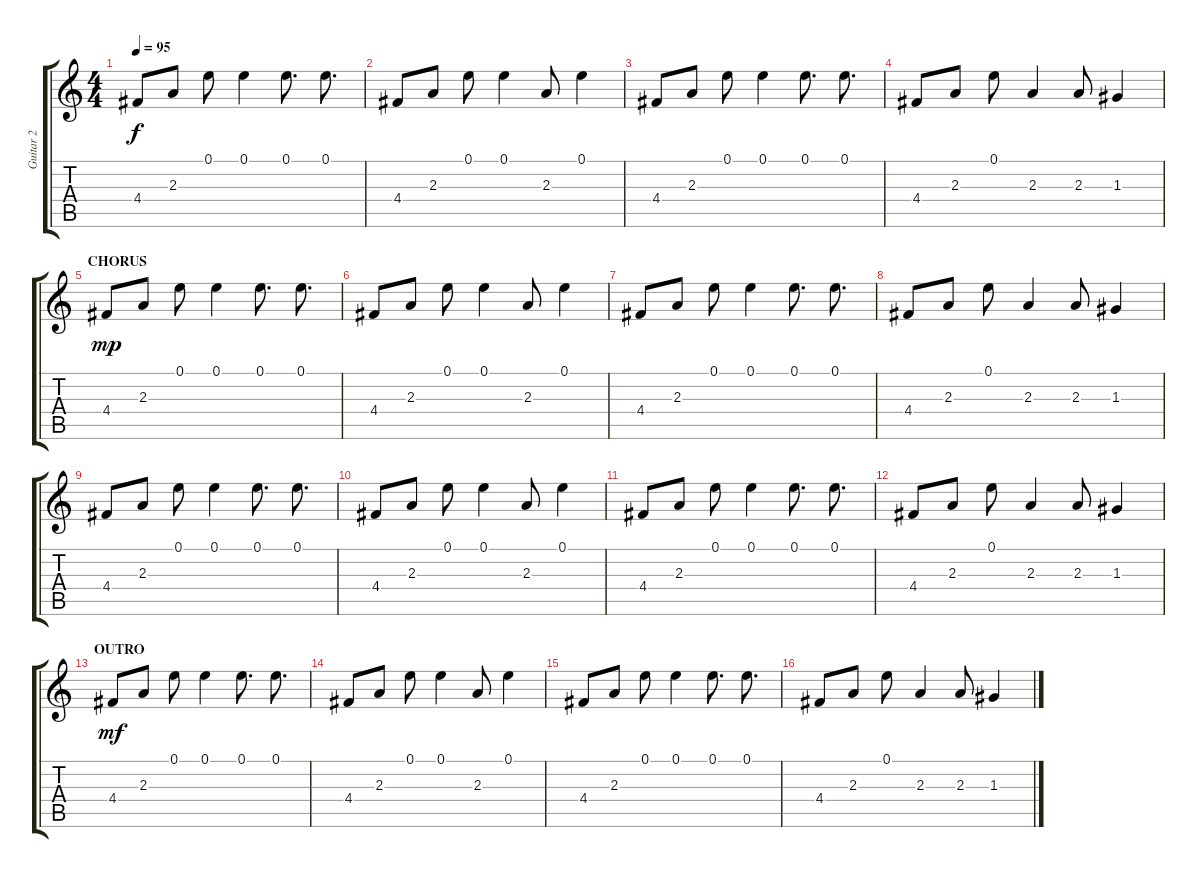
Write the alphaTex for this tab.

\track ("Guitar 2" "Guitar 2") {instrument acousticguitarsteel}
\staff {score tabs}
\tuning (E4 B3 G3 D3 A2 E2) {hide}
\ts (4 4)
\tempo 95
\clef g2
\ks c
4.4.8{dy f} 2.3.8 0.1.8 0.1.4 0.1.8{d} 0.1.8{d} |
4.4.8 2.3.8 0.1.8 0.1.4 2.3.8 0.1.4 |
4.4.8 2.3.8 0.1.8 0.1.4 0.1.8{d} 0.1.8{d} |
4.4.8 2.3.8 0.1.8 2.3.4 2.3.8 1.3.4 |
\section ("" "CHORUS")
4.4.8{dy mp} 2.3.8 0.1.8 0.1.4 0.1.8{d} 0.1.8{d} |
4.4.8 2.3.8 0.1.8 0.1.4 2.3.8 0.1.4 |
4.4.8 2.3.8 0.1.8 0.1.4 0.1.8{d} 0.1.8{d} |
4.4.8 2.3.8 0.1.8 2.3.4 2.3.8 1.3.4 |
4.4.8 2.3.8 0.1.8 0.1.4 0.1.8{d} 0.1.8{d} |
4.4.8 2.3.8 0.1.8 0.1.4 2.3.8 0.1.4 |
4.4.8 2.3.8 0.1.8 0.1.4 0.1.8{d} 0.1.8{d} |
4.4.8 2.3.8 0.1.8 2.3.4 2.3.8 1.3.4 |
\section ("" "OUTRO")
4.4.8{dy mf} 2.3.8 0.1.8 0.1.4 0.1.8{d} 0.1.8{d} |
4.4.8 2.3.8 0.1.8 0.1.4 2.3.8 0.1.4 |
4.4.8 2.3.8 0.1.8 0.1.4 0.1.8{d} 0.1.8{d} |
4.4.8 2.3.8 0.1.8 2.3.4 2.3.8 1.3.4
